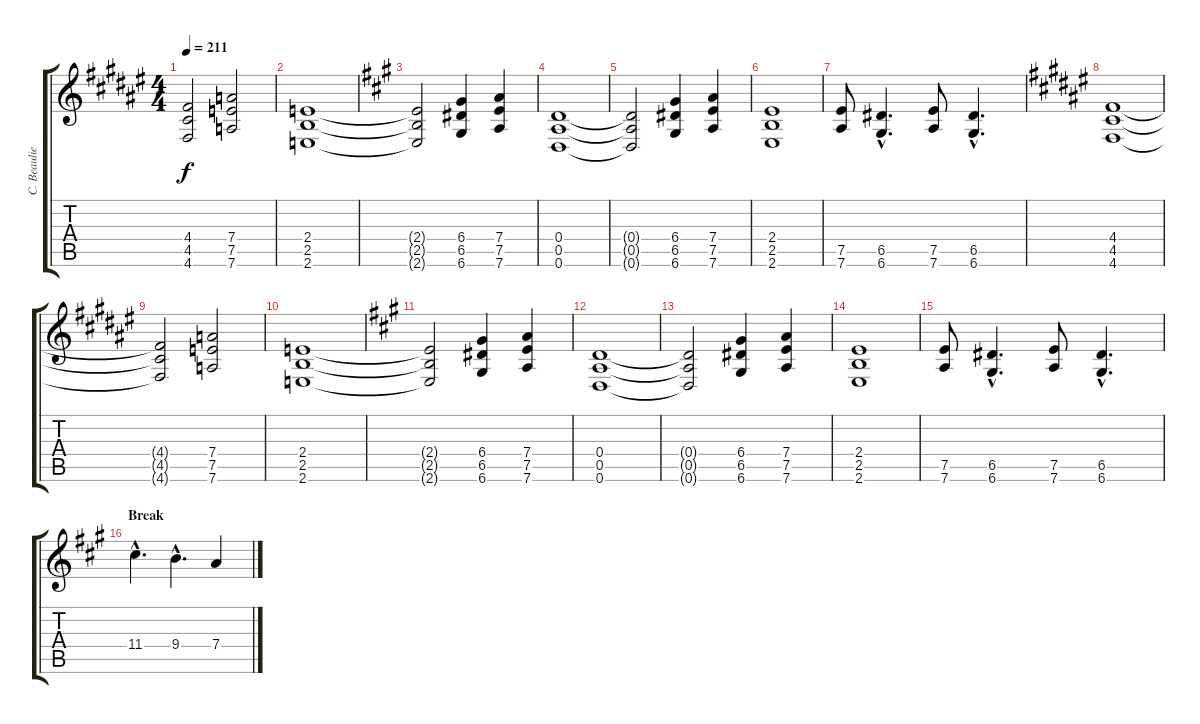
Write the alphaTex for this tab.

\track ("C. Beaulieu" "C. Beaulie") {instrument distortionguitar}
\staff {score tabs}
\tuning (E4 B3 G3 D3 A2 D2) {hide}
\ts (4 4)
\tempo 211
\clef g2
\ks d#minor
(4.4{t} 4.5{t} 4.6{t}).2{dy f} (7.4 7.5 7.6).2 |
(2.4 2.5 2.6).1 |
\ks f#minor
(2.4{t} 2.5{t} 2.6{t}).2 (6.4 6.5 6.6).4 (7.4 7.5 7.6).4 |
(0.4 0.5 0.6).1 |
(0.4{t} 0.5{t} 0.6{t}).2 (6.4 6.5 6.6).4 (7.4 7.5 7.6).4 |
(2.4 2.5 2.6).1 |
(7.5 7.6).8 (6.5{hac} 6.6{hac}).4{d} (7.5 7.6).8 (6.5{hac} 6.6{hac}).4{d} |
\ks d#minor
(4.4 4.5 4.6).1 |
(4.4{t} 4.5{t} 4.6{t}).2 (7.4 7.5 7.6).2 |
(2.4 2.5 2.6).1 |
\ks f#minor
(2.4{t} 2.5{t} 2.6{t}).2 (6.4 6.5 6.6).4 (7.4 7.5 7.6).4 |
(0.4 0.5 0.6).1 |
(0.4{t} 0.5{t} 0.6{t}).2 (6.4 6.5 6.6).4 (7.4 7.5 7.6).4 |
(2.4 2.5 2.6).1 |
(7.5 7.6).8 (6.5{hac} 6.6{hac}).4{d} (7.5 7.6).8 (6.5{hac} 6.6{hac}).4{d} |
\section ("" "Break")
11.4{hac}.4{d volume 13 balance 15 instrument distortionguitar} 9.4{hac}.4{d} 7.4.4
